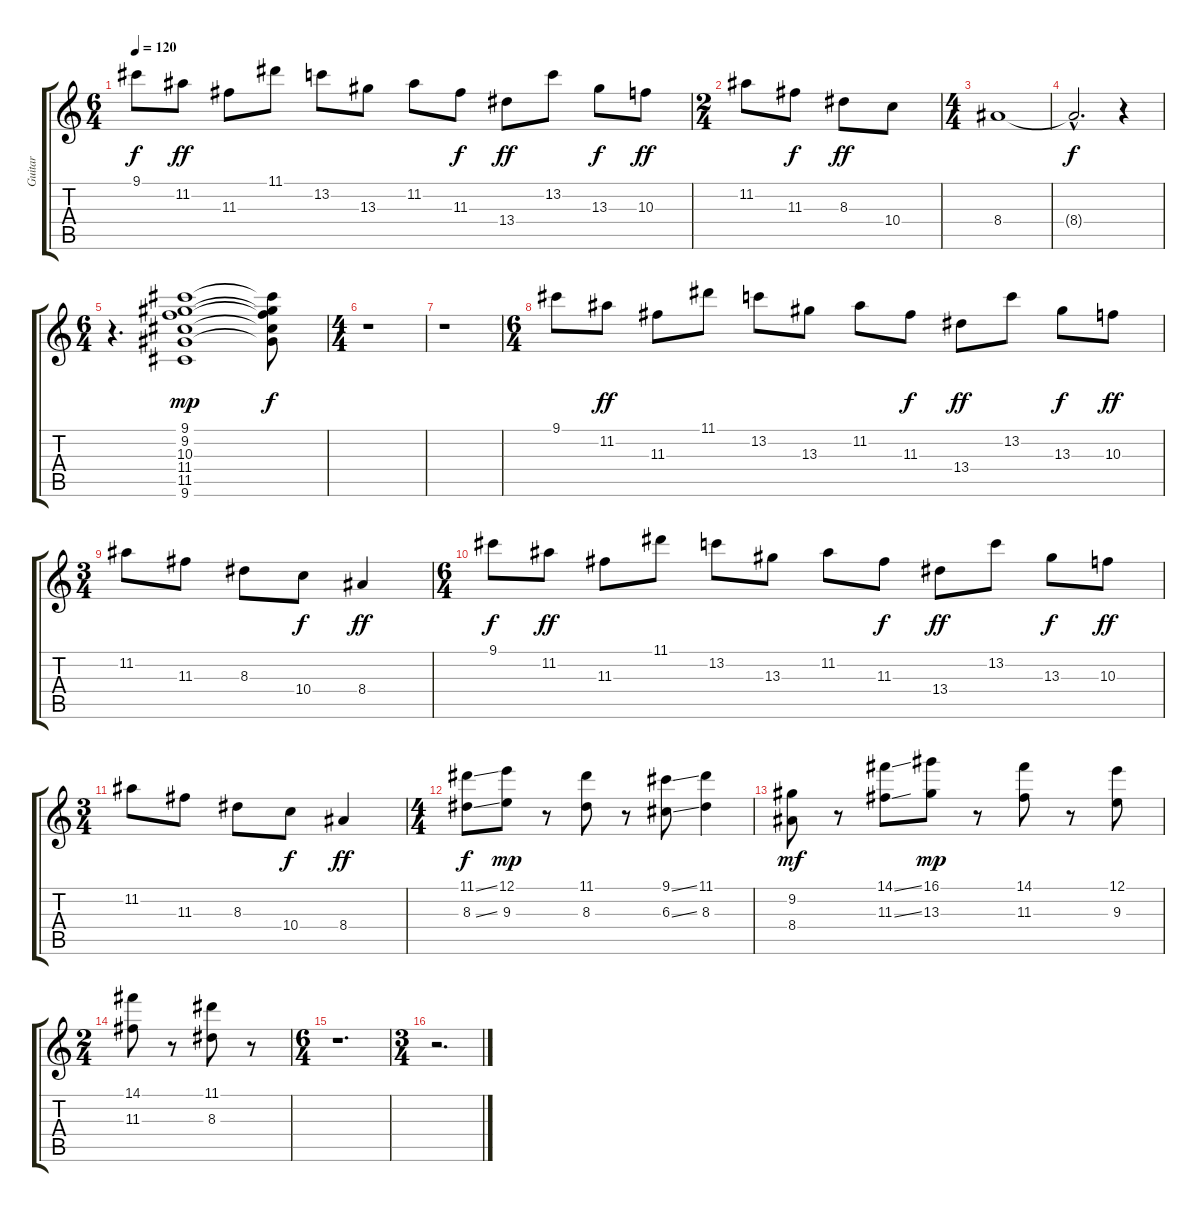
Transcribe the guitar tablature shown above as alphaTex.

\track ("Guitar" "Guitar") {instrument distortionguitar}
\staff {score tabs}
\tuning (E4 B3 G3 D3 A2 E2) {hide}
\ts (6 4)
\tempo 120
\clef g2
\ks c
9.1.8{dy f} 11.2.8{dy ff} 11.3.8 11.1.8 13.2.8 13.3.8 11.2.8 11.3.8{dy f} 13.4.8{dy ff} 13.2.8 13.3.8{dy f} 10.3.8{dy ff} |
\ts (2 4)
11.2.8 11.3.8{dy f} 8.3.8{dy ff} 10.4.8 |
\ts (4 4)
8.4.1 |
8.4{hac t}.2{d dy f} r.4 |
\ts (6 4)
r.4{d} (9.1 9.2 10.3 11.4 11.5 9.6).1{dy mp} (9.1{t} 9.2{t} 10.3{t} 11.4{t} 11.5{t}).8{dy f} |
\ts (4 4)
r.1 |
r.1 |
\ts (6 4)
9.1.8 11.2.8{dy ff} 11.3.8 11.1.8 13.2.8 13.3.8 11.2.8 11.3.8{dy f} 13.4.8{dy ff} 13.2.8 13.3.8{dy f} 10.3.8{dy ff} |
\ts (3 4)
11.2.8 11.3.8 8.3.8 10.4.8{dy f} 8.4.4{dy ff} |
\ts (6 4)
9.1.8{dy f} 11.2.8{dy ff} 11.3.8 11.1.8 13.2.8 13.3.8 11.2.8 11.3.8{dy f} 13.4.8{dy ff} 13.2.8 13.3.8{dy f} 10.3.8{dy ff} |
\ts (3 4)
11.2.8 11.3.8 8.3.8 10.4.8{dy f} 8.4.4{dy ff} |
\ts (4 4)
(11.1{ss} 8.3{ss}).8{dy f} (12.1 9.3).8{dy mp} r.8 (11.1 8.3).8{balance 0} r.8 (9.1{ss} 6.3{ss}).8 (11.1 8.3).4 |
(9.2 8.4).8{dy mf} r.8 (14.1{ss} 11.3{ss}).8 (16.1 13.3).8{dy mp} r.8 (14.1 11.3).8 r.8 (12.1 9.3).8 |
\ts (2 4)
(14.1 11.3).8 r.8 (11.1 8.3).8 r.8 |
\ts (6 4)
r.1{d} |
\ts (3 4)
r.2{d}
